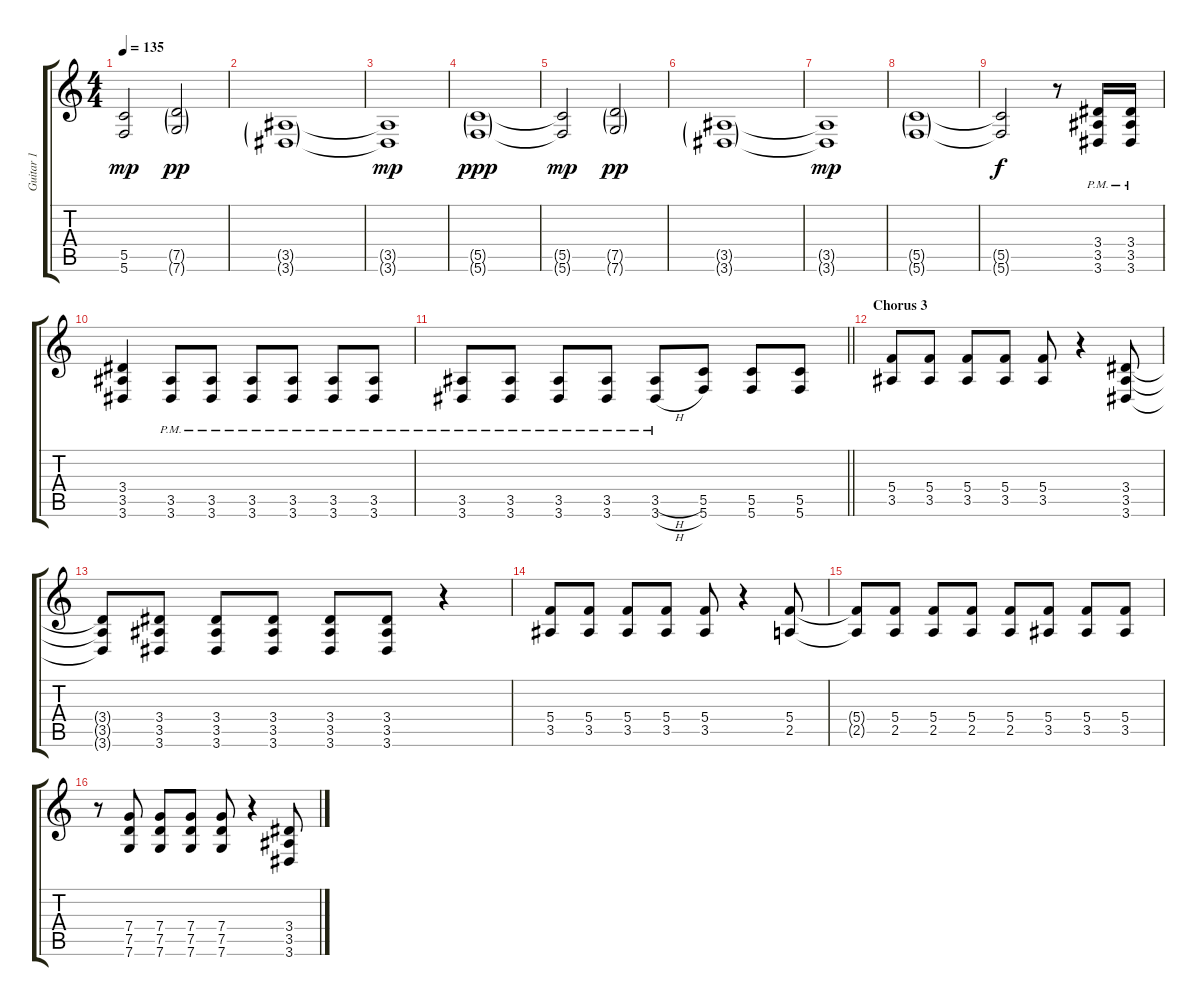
\track ("Guitar 1" "Guitar 1") {instrument distortionguitar}
\staff {score tabs}
\tuning (D4 A3 F3 C3 G2 C2) {hide}
\ts (4 4)
\tempo 135
\clef g2
\ks c
(5.5{t} 5.6{t}).2{dy mp} (7.5{g} 7.6{g}).2{dy pp} |
(3.5{g} 3.6{g}).1 |
(3.5{t} 3.6{t}).1{dy mp} |
(5.5{g} 5.6{g}).1{dy ppp volume 3} |
(5.5{t} 5.6{t}).2{dy mp} (7.5{g} 7.6{g}).2{dy pp} |
(3.5{g} 3.6{g}).1 |
(3.5{t} 3.6{t}).1{dy mp} |
(5.5{g} 5.6{g}).1 |
(5.5{t} 5.6{t}).2{dy f} r.8 (3.4{pm} 3.5{pm} 3.6{pm}).16 (3.4{pm} 3.5{pm} 3.6{pm}).16 |
(3.4 3.5 3.6).4 (3.5{pm} 3.6{pm}).8 (3.5{pm} 3.6{pm}).8 (3.5{pm} 3.6{pm}).8 (3.5{pm} 3.6{pm}).8 (3.5{pm} 3.6{pm}).8 (3.5{pm} 3.6{pm}).8 |
\barLineRight lightlight
(3.5{pm} 3.6{pm}).8 (3.5{pm} 3.6{pm}).8 (3.5{pm} 3.6{pm}).8 (3.5{pm} 3.6{pm}).8 (3.5{h pm} 3.6{h pm}).8 (5.5 5.6).8 (5.5 5.6).8 (5.5 5.6).8 |
\section ("" "Chorus 3")
(5.4 3.5).8 (5.4 3.5).8 (5.4 3.5).8 (5.4 3.5).8 (5.4 3.5).8 r.4 (3.4 3.5 3.6).8 |
(3.4{t} 3.5{t} 3.6{t}).8 (3.4 3.5 3.6).8 (3.4 3.5 3.6).8 (3.4 3.5 3.6).8 (3.4 3.5 3.6).8 (3.4 3.5 3.6).8 r.4 |
(5.4 3.5).8 (5.4 3.5).8 (5.4 3.5).8 (5.4 3.5).8 (5.4 3.5).8 r.4 (5.4 2.5).8 |
(5.4{t} 2.5{t}).8 (5.4 2.5).8 (5.4 2.5).8 (5.4 2.5).8 (5.4 2.5).8 (5.4 3.5).8 (5.4 3.5).8 (5.4 3.5).8 |
r.8 (7.4 7.5 7.6).8 (7.4 7.5 7.6).8 (7.4 7.5 7.6).8 (7.4 7.5 7.6).8 r.4 (3.4 3.5 3.6).8
